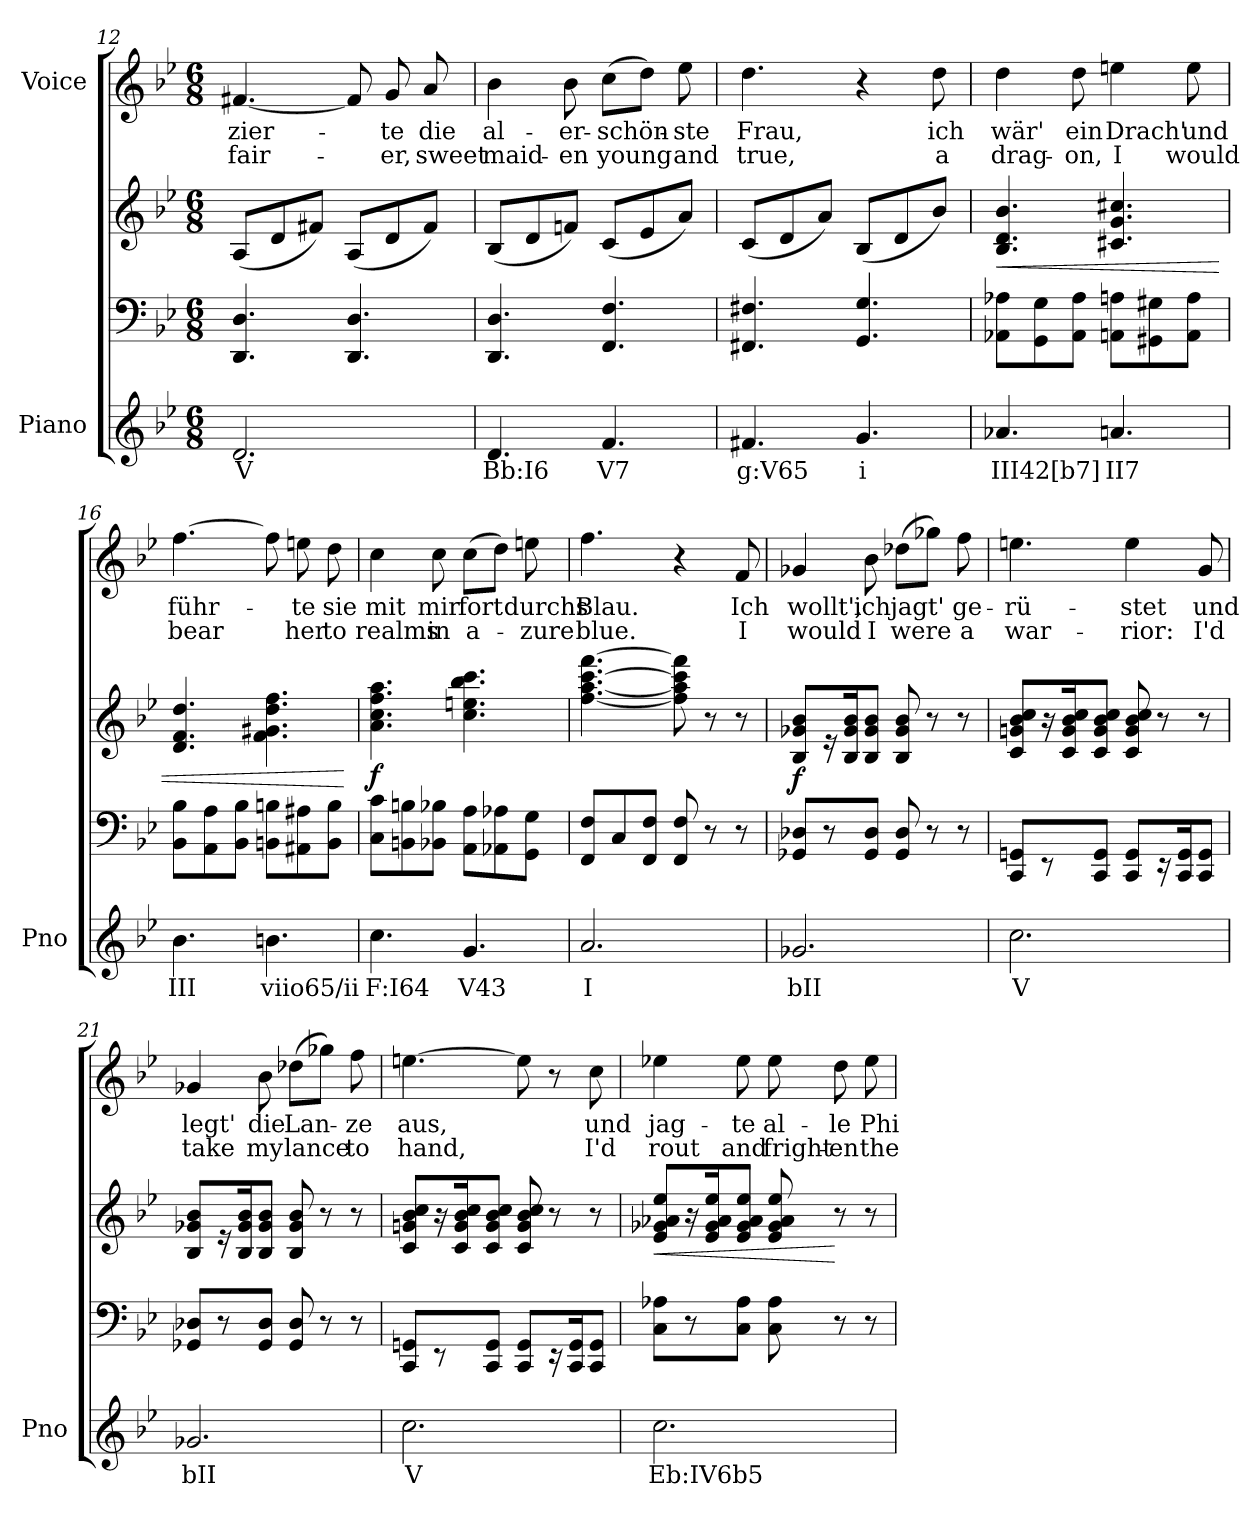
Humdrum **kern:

**kern	**text	**kern	**kern	**dynam	**kern	**text	**text
*part2	*part2	*part2	*part2	*part2	*part1	*part1	*part1
*staff4	*staff4	*staff3	*staff2	*staff2/3/4	*staff1	*staff1	*staff1
*I"Piano	*	*	*	*	*I"Voice	*	*
*I'Pno	*	*	*	*	*	*	*
*clefG2	*	*clefF4	*clefG2	*	*clefG2	*	*
*k[b-e-]	*	*k[b-e-]	*k[b-e-]	*	*k[b-e-]	*	*
*M6/8	*	*M6/8	*M6/8	*	*M6/8	*	*
=12	=12	=12	=12	=12	=12	=12	=12
!	!LO:LY:b	!	!	!	!	!LO:LY:b	!LO:LY:b
2.d/	V	4.DD/ 4.D/	(<8A/L	.	[4.f#X/	-zier-	fair-
.	.	.	8d/	.	.	.	.
.	.	.	8f#X/J)	.	.	.	.
.	.	4.DD/ 4.D/	(<8A/L	.	8f#/]	.	.
!	!	!	!	!	!	!LO:LY:b	!LO:LY:b
.	.	.	8d/	.	8g/	-te	-er,
!	!	!	!	!	!	!LO:LY:b	!LO:LY:b
.	.	.	8f#/J)	.	8a/	die	sweet
!!LO:PB:g=z
=13	=13	=13	=13	=13	=13	=13	=13
!	!LO:LY:b	!	!	!	!	!LO:LY:b	!LO:LY:b
4.d/	Bb:I6	4.DD/ 4.D/	(<8B-/L	.	4b-\	al-	maid-
.	.	.	8d/	.	.	.	.
!	!	!	!	!	!	!LO:LY:b	!LO:LY:b
.	.	.	8fn/J)	.	8b-\	-er-	-en
!	!LO:LY:b	!	!	!	!	!LO:LY:b	!LO:LY:b
4.f/	V7	4.FF/ 4.F/	(<8c/L	.	(>8cc\L	-schön-	young
.	.	.	8e-/	.	8dd\J)	.	.
!	!	!	!	!	!	!LO:LY:b	!LO:LY:b
.	.	.	8a/J)	.	8ee-\	-ste	and
=14	=14	=14	=14	=14	=14	=14	=14
!	!LO:LY:b	!	!	!	!	!LO:LY:b	!LO:LY:b
4.f#X/	g:V65	4.FF#X/ 4.F#X/	(<8c/L	.	4.dd\	Frau,	true,
.	.	.	8d/	.	.	.	.
.	.	.	8a/J)	.	.	.	.
!	!LO:LY:b	!	!	!	!	!	!
4.g/	i	4.GG/ 4.G/	(<8B-/L	.	4r	.	.
.	.	.	8d/	.	.	.	.
!	!	!	!	!	!	!LO:LY:b	!LO:LY:b
.	.	.	8b-/J)	.	8dd\	ich	a
=15	=15	=15	=15	=15	=15	=15	=15
!	!LO:LY:b	!	!	!LO:HP:b	!	!LO:LY:b	!LO:LY:b
4.a-X/	III42[b7]	8AA-X\ 8A-X\L	4.B-/ 4.d/ 4.b-/	<	4dd\	wär'	drag-
.	.	8GG\ 8G\	.	.	.	.	.
!	!	!	!	!	!	!LO:LY:b	!LO:LY:b
.	.	8AA-\ 8A-\J	.	.	8dd\	ein	-on,
!	!LO:LY:b	!	!	!	!	!LO:LY:b	!LO:LY:b
4.an/	II7	8AAn\ 8An\L	4.c#X/ 4.g/ 4.cc#X/	.	4een\	Drach'	I
.	.	8GG#X\ 8G#X\	.	.	.	.	.
!	!	!	!	!	!	!LO:LY:b	!LO:LY:b
.	.	8AA\ 8A\J	.	.	8ee\	und	would
=16	=16	=16	=16	=16	=16	=16	=16
!	!LO:LY:b	!	!	!	!	!LO:LY:b	!LO:LY:b
4.b-\	III	8BB-\ 8B-\L	4.d/ 4.f/ 4.dd/	.	[4.ff\	führ-	bear
.	.	8AA\ 8A\	.	.	.	.	.
.	.	8BB-\ 8B-\J	.	.	.	.	.
!	!LO:LY:b	!	!	!	!	!	!
4.bn\	viio65/ii	8BBn\ 8Bn\L	4.f\ 4.g#X\ 4.dd\ 4.ff\	.	8ff\]	.	.
!	!	!	!	!	!	!LO:LY:b	!LO:LY:b
.	.	8AA#X\ 8A#X\	.	.	8een\	-te	her
!	!	!	!	!	!	!LO:LY:b	!LO:LY:b
.	.	8BB\ 8B\J	.	.	8dd\	sie	to
.	.	.	.	[	.	.	.
!!LO:LB:g=z
=17	=17	=17	=17	=17	=17	=17	=17
!	!LO:LY:b	!	!	!LO:DY:b	!	!LO:LY:b	!LO:LY:b
4.cc\	F:I64	8C\ 8c\L	4.a\ 4.cc\ 4.ff\ 4.aa\	f	4cc\	mit	realms
.	.	8BBn\ 8Bn\	.	.	.	.	.
!	!	!	!	!	!	!LO:LY:b	!LO:LY:b
.	.	8BB-X\ 8B-X\J	.	.	8cc\	mir	in
!	!LO:LY:b	!	!	!	!	!LO:LY:b	!LO:LY:b
4.g/	V43	8AA\ 8A\L	4.cc\ 4.een\ 4.bb-\ 4.ccc\	.	(>8cc\L	fort	a-
.	.	8AA-X\ 8A-X\	.	.	8dd\J)	.	.
!	!	!	!	!	!	!LO:LY:b	!LO:LY:b
.	.	8GG\ 8G\J	.	.	8een\	durchs	-zure
=18	=18	=18	=18	=18	=18	=18	=18
!	!LO:LY:b	!	!	!	!	!LO:LY:b	!LO:LY:b
2.a/	I	8FF/ 8F/L	[4.ff\ [4.aa\ [4.ccc\ [4.fff\	.	4.ff\	Blau.	blue.
.	.	8C/	.	.	.	.	.
.	.	8FF/ 8F/J	.	.	.	.	.
.	.	8FF/ 8F/	8ff\] 8aa\] 8ccc\] 8fff\]	.	4r	.	.
.	.	8r	8r	.	.	.	.
!	!	!	!	!	!	!LO:LY:b	!LO:LY:b
.	.	8r	8r	.	8f/	Ich	I
=19	=19	=19	=19	=19	=19	=19	=19
!	!LO:LY:b	!	!	!LO:DY:b	!	!LO:LY:b	!LO:LY:b
2.g-X/	bII	8GG-X/ 8D-X/L	8B-/ 8g-X/ 8b-/L	f	4g-X/	wollt',	would
.	.	8r	16r	.	.	.	.
.	.	.	16B-/ 16g-/ 16b-/K	.	.	.	.
!	!	!	!	!	!	!LO:LY:b	!LO:LY:b
.	.	8GG-/ 8D-/J	8B-/ 8g-/ 8b-/J	.	8b-\	ich	I
!	!	!	!	!	!	!LO:LY:b	!LO:LY:b
.	.	8GG-/ 8D-/	8B-/ 8g-/ 8b-/	.	(>8dd-X\L	jagt'	were
.	.	8r	8r	.	8gg-X\J)	.	.
!	!	!	!	!	!	!LO:LY:b	!LO:LY:b
.	.	8r	8r	.	8ff\	ge-	a
=20	=20	=20	=20	=20	=20	=20	=20
!	!LO:LY:b	!	!	!	!	!LO:LY:b	!LO:LY:b
2.cc\	V	8CC/ 8GGn/L	8c/ 8gn/ 8b-/ 8cc/L	.	4.een\	-rü-	war-
.	.	8r	16r	.	.	.	.
.	.	.	16c/ 16g/ 16b-/ 16cc/K	.	.	.	.
.	.	8CC/ 8GG/J	8c/ 8g/ 8b-/ 8cc/J	.	.	.	.
!	!	!	!	!	!	!LO:LY:b	!LO:LY:b
.	.	8CC/ 8GG/L	8c/ 8g/ 8b-/ 8cc/	.	4ee\	-stet	-rior:
.	.	16r	8r	.	.	.	.
.	.	16CC/ 16GG/K	.	.	.	.	.
!	!	!	!	!	!	!LO:LY:b	!LO:LY:b
.	.	8CC/ 8GG/J	8r	.	8g/	und	I'd
!!LO:LB:g=z
=21	=21	=21	=21	=21	=21	=21	=21
!	!LO:LY:b	!	!	!	!	!LO:LY:b	!LO:LY:b
2.g-X/	bII	8GG-X/ 8D-X/L	8B-/ 8g-X/ 8b-/L	.	4g-X/	legt'	take
.	.	8r	16r	.	.	.	.
.	.	.	16B-/ 16g-/ 16b-/K	.	.	.	.
!	!	!	!	!	!	!LO:LY:b	!LO:LY:b
.	.	8GG-/ 8D-/J	8B-/ 8g-/ 8b-/J	.	8b-\	die	my
!	!	!	!	!	!	!LO:LY:b	!LO:LY:b
.	.	8GG-/ 8D-/	8B-/ 8g-/ 8b-/	.	(>8dd-X\L	Lan-	lance
.	.	8r	8r	.	8gg-X\J)	.	.
!	!	!	!	!	!	!LO:LY:b	!LO:LY:b
.	.	8r	8r	.	8ff\	-ze	to
=22	=22	=22	=22	=22	=22	=22	=22
!	!LO:LY:b	!	!	!	!	!LO:LY:b	!LO:LY:b
2.cc\	V	8CC/ 8GGn/L	8c/ 8gn/ 8b-/ 8cc/L	.	[4.een\	aus,	hand,
.	.	8r	16r	.	.	.	.
.	.	.	16c/ 16g/ 16b-/ 16cc/K	.	.	.	.
.	.	8CC/ 8GG/J	8c/ 8g/ 8b-/ 8cc/J	.	.	.	.
.	.	8CC/ 8GG/L	8c/ 8g/ 8b-/ 8cc/	.	8ee\]	.	.
.	.	16r	8r	.	8r	.	.
.	.	16CC/ 16GG/K	.	.	.	.	.
!	!	!	!	!	!	!LO:LY:b	!LO:LY:b
.	.	8CC/ 8GG/J	8r	.	8cc\	und	I'd
=23	=23	=23	=23	=23	=23	=23	=23
!	!LO:LY:b	!	!	!LO:HP:b	!	!LO:LY:b	!LO:LY:b
2.cc\	Eb:IV6b5	8C\ 8A-X\L	8e-/ 8g-X/ 8a-X/ 8ee-/L	<	4ee-X\	jag-	rout
.	.	8r	16r	.	.	.	.
.	.	.	16e-/ 16g-/ 16a-/ 16ee-/K	.	.	.	.
!	!	!	!	!	!	!LO:LY:b	!LO:LY:b
.	.	8C\ 8A-\J	8e-/ 8g-/ 8a-/ 8ee-/J	.	8ee-\	-te	and
!	!	!	!	!	!	!LO:LY:b	!LO:LY:b
.	.	8C\ 8A-\	8e-/ 8g-/ 8a-/ 8ee-/	.	8ee-\	al-	fright-
!	!	!	!	!	!	!LO:LY:b	!LO:LY:b
.	.	8r	8r	[	8dd\	-le	-en
!	!	!	!	!	!	!LO:LY:b	!LO:LY:b
.	.	8r	8r	.	8ee-\	Phi-	the
=	=	=	=	=	=	=	=
*-	*-	*-	*-	*-	*-	*-	*-
